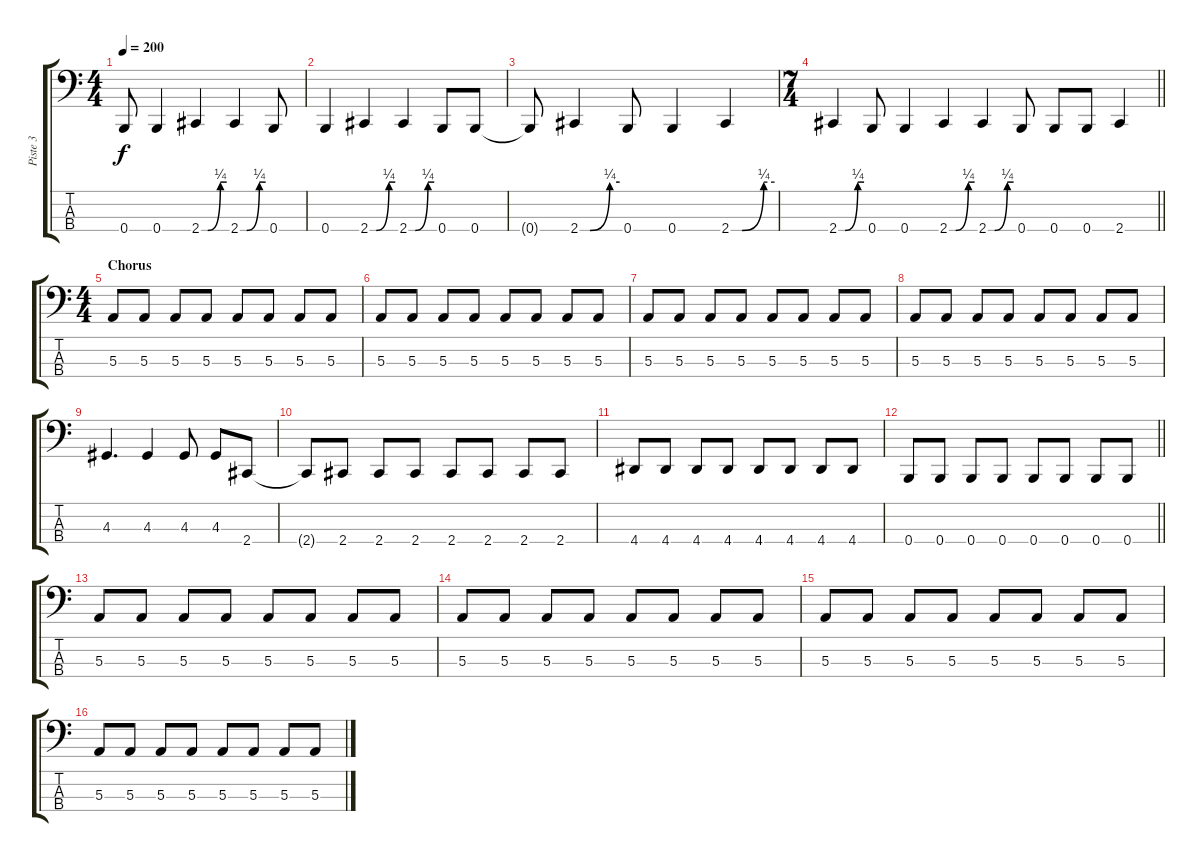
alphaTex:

\track ("Piste 3" "Piste 3") {instrument electricbasspick}
\staff {score tabs}
\tuning (D2 A1 E1 B0) {hide}
\ts (4 4)
\tempo 200
\clef f4
\ks c
0.4.8{dy f} 0.4.4 2.4{be (custom 0 0 15 0 45 1 60 1)}.4 2.4{be (custom 0 0 15 0 45 1 60 1)}.4 0.4.8 |
0.4.4 2.4{be (custom 0 0 15 0 45 1 60 1)}.4 2.4{be (custom 0 0 15 0 45 1 60 1)}.4 0.4.8 0.4.8 |
0.4{t}.8 2.4{be (custom 0 0 15 0 45 1 60 1)}.4 0.4.8 0.4.4 2.4{be (custom 0 0 15 0 45 1 60 1)}.4 |
\ts (7 4)
\barLineRight lightlight
2.4{be (custom 0 0 15 0 45 1 60 1)}.4 0.4.8 0.4.4 2.4{be (custom 0 0 15 0 45 1 60 1)}.4 2.4{be (custom 0 0 15 0 45 1 60 1)}.4 0.4.8 0.4.8 0.4.8 2.4.4 |
\ts (4 4)
\section ("" "Chorus")
5.3.8 5.3.8 5.3.8 5.3.8 5.3.8 5.3.8 5.3.8 5.3.8 |
5.3.8 5.3.8 5.3.8 5.3.8 5.3.8 5.3.8 5.3.8 5.3.8 |
5.3.8 5.3.8 5.3.8 5.3.8 5.3.8 5.3.8 5.3.8 5.3.8 |
5.3.8 5.3.8 5.3.8 5.3.8 5.3.8 5.3.8 5.3.8 5.3.8 |
4.3.4{d} 4.3.4 4.3.8 4.3.8 2.4.8 |
2.4{t}.8 2.4.8 2.4.8 2.4.8 2.4.8 2.4.8 2.4.8 2.4.8 |
4.4.8 4.4.8 4.4.8 4.4.8 4.4.8 4.4.8 4.4.8 4.4.8 |
\barLineRight lightlight
0.4.8 0.4.8 0.4.8 0.4.8 0.4.8 0.4.8 0.4.8 0.4.8 |
5.3.8 5.3.8 5.3.8 5.3.8 5.3.8 5.3.8 5.3.8 5.3.8 |
5.3.8 5.3.8 5.3.8 5.3.8 5.3.8 5.3.8 5.3.8 5.3.8 |
5.3.8 5.3.8 5.3.8 5.3.8 5.3.8 5.3.8 5.3.8 5.3.8 |
5.3.8 5.3.8 5.3.8 5.3.8 5.3.8 5.3.8 5.3.8 5.3.8
